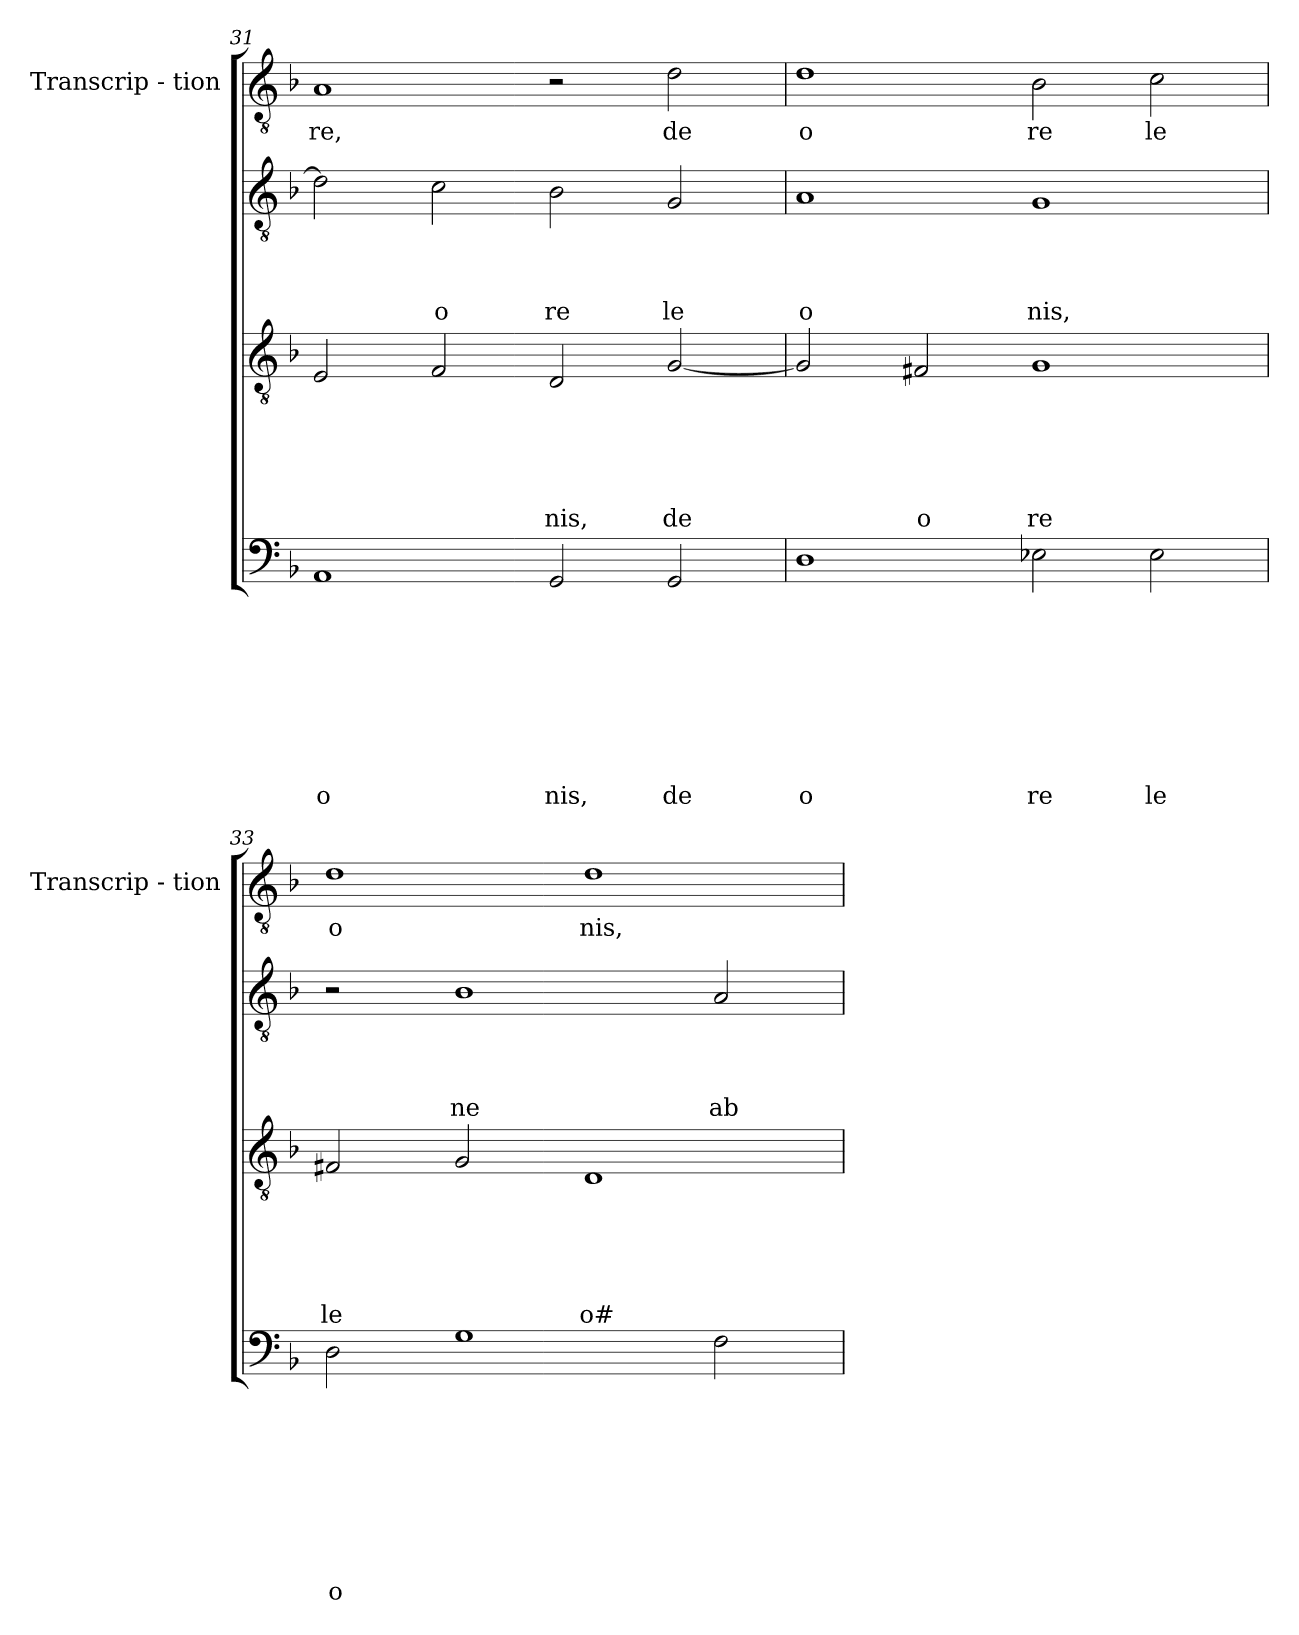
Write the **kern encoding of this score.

**kern	**text	**text	**text	**text	**text	**text	**text	**text	**text	**kern	**text	**text	**text	**text	**text	**text	**kern	**text	**text	**text	**text	**kern	**text
*part4	*part4	*part4	*part4	*part4	*part4	*part4	*part4	*part4	*part4	*part3	*part3	*part3	*part3	*part3	*part3	*part3	*part2	*part2	*part2	*part2	*part2	*part1	*part1
*staff4	*staff4	*staff4	*staff4	*staff4	*staff4	*staff4	*staff4	*staff4	*staff4	*staff3	*staff3	*staff3	*staff3	*staff3	*staff3	*staff3	*staff2	*staff2	*staff2	*staff2	*staff2	*staff1	*staff1
*	*	*	*	*	*	*	*	*	*	*	*	*	*	*	*	*	*	*	*	*	*	*I"Transcrip - tion	*
*	*	*	*	*	*	*	*	*	*	*	*	*	*	*	*	*	*	*	*	*	*	*I'Transcrip - tion	*
*clefF4	*	*	*	*	*	*	*	*	*	*clefGv2	*	*	*	*	*	*	*clefGv2	*	*	*	*	*clefGv2	*
*k[b-]	*	*	*	*	*	*	*	*	*	*k[b-]	*	*	*	*	*	*	*k[b-]	*	*	*	*	*k[b-]	*
*F:	*	*	*	*	*	*	*	*	*	*F:	*	*	*	*	*	*	*F:	*	*	*	*	*F:	*
=31	=31	=31	=31	=31	=31	=31	=31	=31	=31	=31	=31	=31	=31	=31	=31	=31	=31	=31	=31	=31	=31	=31	=31
!	!	!	!	!	!	!	!	!	!LO:LY:b	!	!	!	!	!	!	!	!	!	!	!	!	!	!LO:LY:b
1AA	.	.	.	.	.	.	.	.	o	2E/	.	.	.	.	.	.	2d\]	.	.	.	.	1A	re,
!	!	!	!	!	!	!	!	!	!	!	!	!	!	!	!	!	!	!	!	!	!LO:LY:b	!	!
.	.	.	.	.	.	.	.	.	.	2F/	.	.	.	.	.	.	2c\	.	.	.	o	.	.
!	!	!	!	!	!	!	!	!	!LO:LY:b	!	!	!	!	!	!	!LO:LY:b	!	!	!	!	!LO:LY:b	!	!
2GG/	.	.	.	.	.	.	.	.	nis,	2D/	.	.	.	.	.	nis,	2B-\	.	.	.	re	2r	.
!	!	!	!	!	!	!	!	!	!LO:LY:b	!	!	!	!	!	!	!LO:LY:b	!	!	!	!	!LO:LY:b	!	!LO:LY:b
2GG/	.	.	.	.	.	.	.	.	de	[<2G/	.	.	.	.	.	de	2G/	.	.	.	le	2d\	de
=32	=32	=32	=32	=32	=32	=32	=32	=32	=32	=32	=32	=32	=32	=32	=32	=32	=32	=32	=32	=32	=32	=32	=32
!	!	!	!	!	!	!	!	!	!LO:LY:b	!	!	!	!	!	!	!	!	!	!	!	!LO:LY:b	!	!LO:LY:b
1D	.	.	.	.	.	.	.	.	o	2G/]	.	.	.	.	.	.	1A	.	.	.	o	1d	o
!	!	!	!	!	!	!	!	!	!	!	!	!	!	!	!	!LO:LY:b	!	!	!	!	!	!	!
.	.	.	.	.	.	.	.	.	.	2F#/	.	.	.	.	.	o	.	.	.	.	.	.	.
!	!	!	!	!	!	!	!	!	!LO:LY:b	!	!	!	!	!	!	!LO:LY:b	!	!	!	!	!LO:LY:b	!	!LO:LY:b
2E-X\	.	.	.	.	.	.	.	.	re	1G	.	.	.	.	.	re	1G	.	.	.	nis,	2B-\	re
!	!	!	!	!	!	!	!	!	!LO:LY:b	!	!	!	!	!	!	!	!	!	!	!	!	!	!LO:LY:b
2E-\	.	.	.	.	.	.	.	.	le	.	.	.	.	.	.	.	.	.	.	.	.	2c\	le
=33	=33	=33	=33	=33	=33	=33	=33	=33	=33	=33	=33	=33	=33	=33	=33	=33	=33	=33	=33	=33	=33	=33	=33
!	!	!	!	!	!	!	!	!	!LO:LY:b	!	!	!	!	!	!	!LO:LY:b	!	!	!	!	!	!	!LO:LY:b
2D\	.	.	.	.	.	.	.	.	o	2F#/	.	.	.	.	.	le	2r	.	.	.	.	1d	o
!	!	!	!	!	!	!	!	!	!	!	!	!	!	!	!	!	!	!	!	!	!LO:LY:b	!	!
1G	.	.	.	.	.	.	.	.	.	2G/	.	.	.	.	.	.	1B-	.	.	.	ne	.	.
!	!	!	!	!	!	!	!	!	!	!	!	!	!	!	!	!LO:LY:b	!	!	!	!	!	!	!LO:LY:b
.	.	.	.	.	.	.	.	.	.	1D	.	.	.	.	.	o#	.	.	.	.	.	1d	nis,
!	!	!	!	!	!	!	!	!	!	!	!	!	!	!	!	!	!	!	!	!	!LO:LY:b	!	!
2F\	.	.	.	.	.	.	.	.	.	.	.	.	.	.	.	.	2A/	.	.	.	ab	.	.
=	=	=	=	=	=	=	=	=	=	=	=	=	=	=	=	=	=	=	=	=	=	=	=
*-	*-	*-	*-	*-	*-	*-	*-	*-	*-	*-	*-	*-	*-	*-	*-	*-	*-	*-	*-	*-	*-	*-	*-
